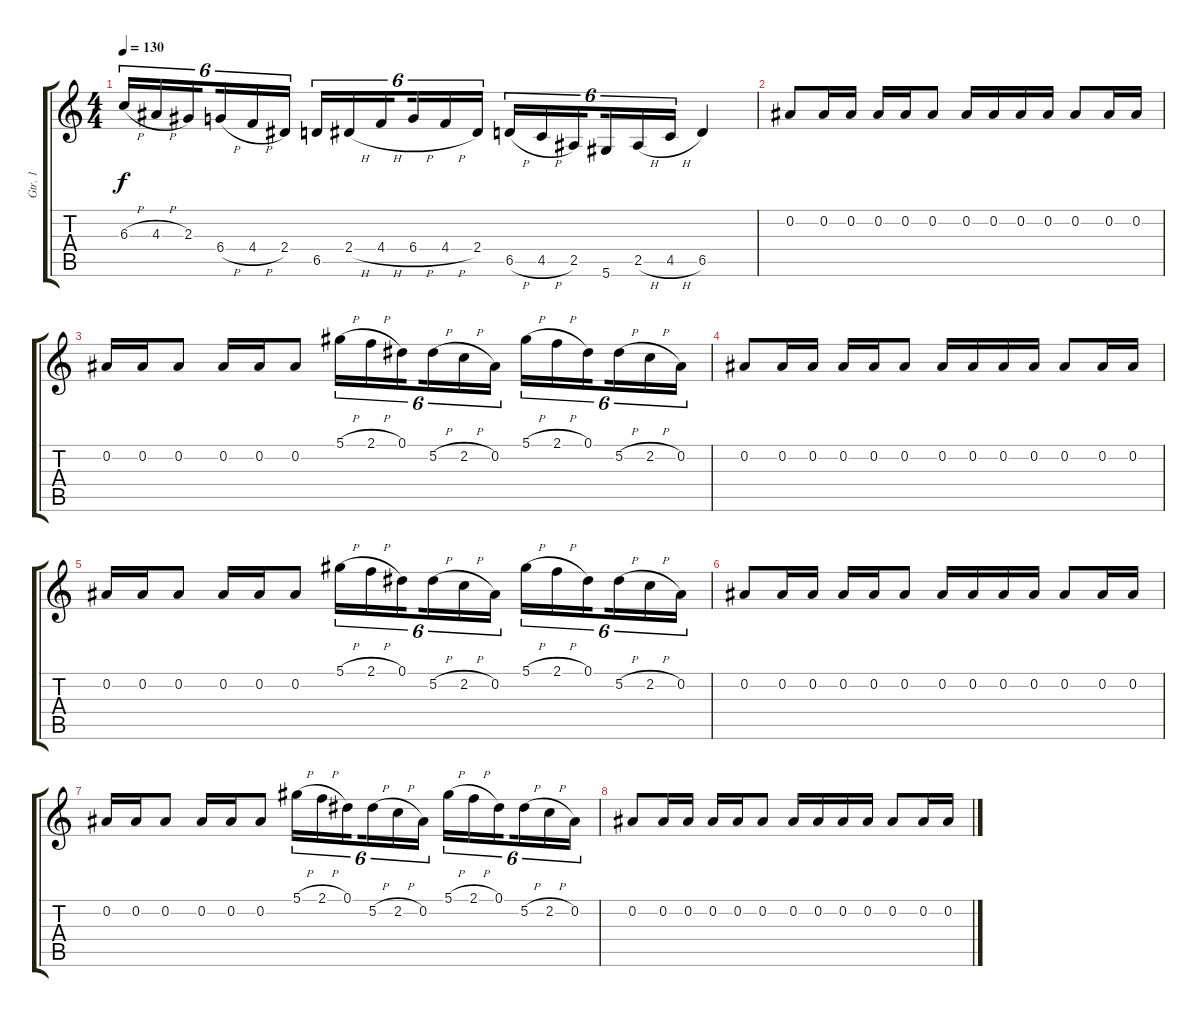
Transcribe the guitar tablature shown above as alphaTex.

\track ("Gtr. 1" "Gtr. 1") {instrument distortionguitar}
\staff {score tabs}
\tuning (Eb4 Bb3 Gb3 Db3 Ab2 Eb2) {hide}
\ts (4 4)
\tempo 130
\clef g2
\ks c
6.3{h}.16{tu (6 4) dy f} 4.3{h}.16{tu (6 4)} 2.3.16{tu (6 4) beam splitsecondary} 6.4{h}.16{tu (6 4)} 4.4{h}.16{tu (6 4)} 2.4.16{tu (6 4)} 6.5.16{tu (6 4)} 2.4{h}.16{tu (6 4)} 4.4{h}.16{tu (6 4) beam splitsecondary} 6.4{h}.16{tu (6 4)} 4.4{h}.16{tu (6 4)} 2.4.16{tu (6 4)} 6.5{h}.16{tu (6 4)} 4.5{h}.16{tu (6 4)} 2.5.16{tu (6 4) beam splitsecondary} 5.6.16{tu (6 4)} 2.5{h}.16{tu (6 4)} 4.5{h}.16{tu (6 4)} 6.5.4 |
0.2.8 0.2.16 0.2.16 0.2.16 0.2.16 0.2.8 0.2.16 0.2.16 0.2.16 0.2.16 0.2.8 0.2.16 0.2.16 |
0.2.16 0.2.16 0.2.8 0.2.16 0.2.16 0.2.8 5.1{h}.16{tu (6 4)} 2.1{h}.16{tu (6 4)} 0.1.16{tu (6 4) beam splitsecondary} 5.2{h}.16{tu (6 4)} 2.2{h}.16{tu (6 4)} 0.2.16{tu (6 4)} 5.1{h}.16{tu (6 4)} 2.1{h}.16{tu (6 4)} 0.1.16{tu (6 4) beam splitsecondary} 5.2{h}.16{tu (6 4)} 2.2{h}.16{tu (6 4)} 0.2.16{tu (6 4)} |
0.2.8 0.2.16 0.2.16 0.2.16 0.2.16 0.2.8 0.2.16 0.2.16 0.2.16 0.2.16 0.2.8 0.2.16 0.2.16 |
0.2.16 0.2.16 0.2.8 0.2.16 0.2.16 0.2.8 5.1{h}.16{tu (6 4)} 2.1{h}.16{tu (6 4)} 0.1.16{tu (6 4) beam splitsecondary} 5.2{h}.16{tu (6 4)} 2.2{h}.16{tu (6 4)} 0.2.16{tu (6 4)} 5.1{h}.16{tu (6 4)} 2.1{h}.16{tu (6 4)} 0.1.16{tu (6 4) beam splitsecondary} 5.2{h}.16{tu (6 4)} 2.2{h}.16{tu (6 4)} 0.2.16{tu (6 4)} |
0.2.8 0.2.16 0.2.16 0.2.16 0.2.16 0.2.8 0.2.16 0.2.16 0.2.16 0.2.16 0.2.8 0.2.16 0.2.16 |
0.2.16 0.2.16 0.2.8 0.2.16 0.2.16 0.2.8 5.1{h}.16{tu (6 4)} 2.1{h}.16{tu (6 4)} 0.1.16{tu (6 4) beam splitsecondary} 5.2{h}.16{tu (6 4)} 2.2{h}.16{tu (6 4)} 0.2.16{tu (6 4)} 5.1{h}.16{tu (6 4)} 2.1{h}.16{tu (6 4)} 0.1.16{tu (6 4) beam splitsecondary} 5.2{h}.16{tu (6 4)} 2.2{h}.16{tu (6 4)} 0.2.16{tu (6 4)} |
0.2.8 0.2.16 0.2.16 0.2.16 0.2.16 0.2.8 0.2.16 0.2.16 0.2.16 0.2.16 0.2.8 0.2.16 0.2.16
